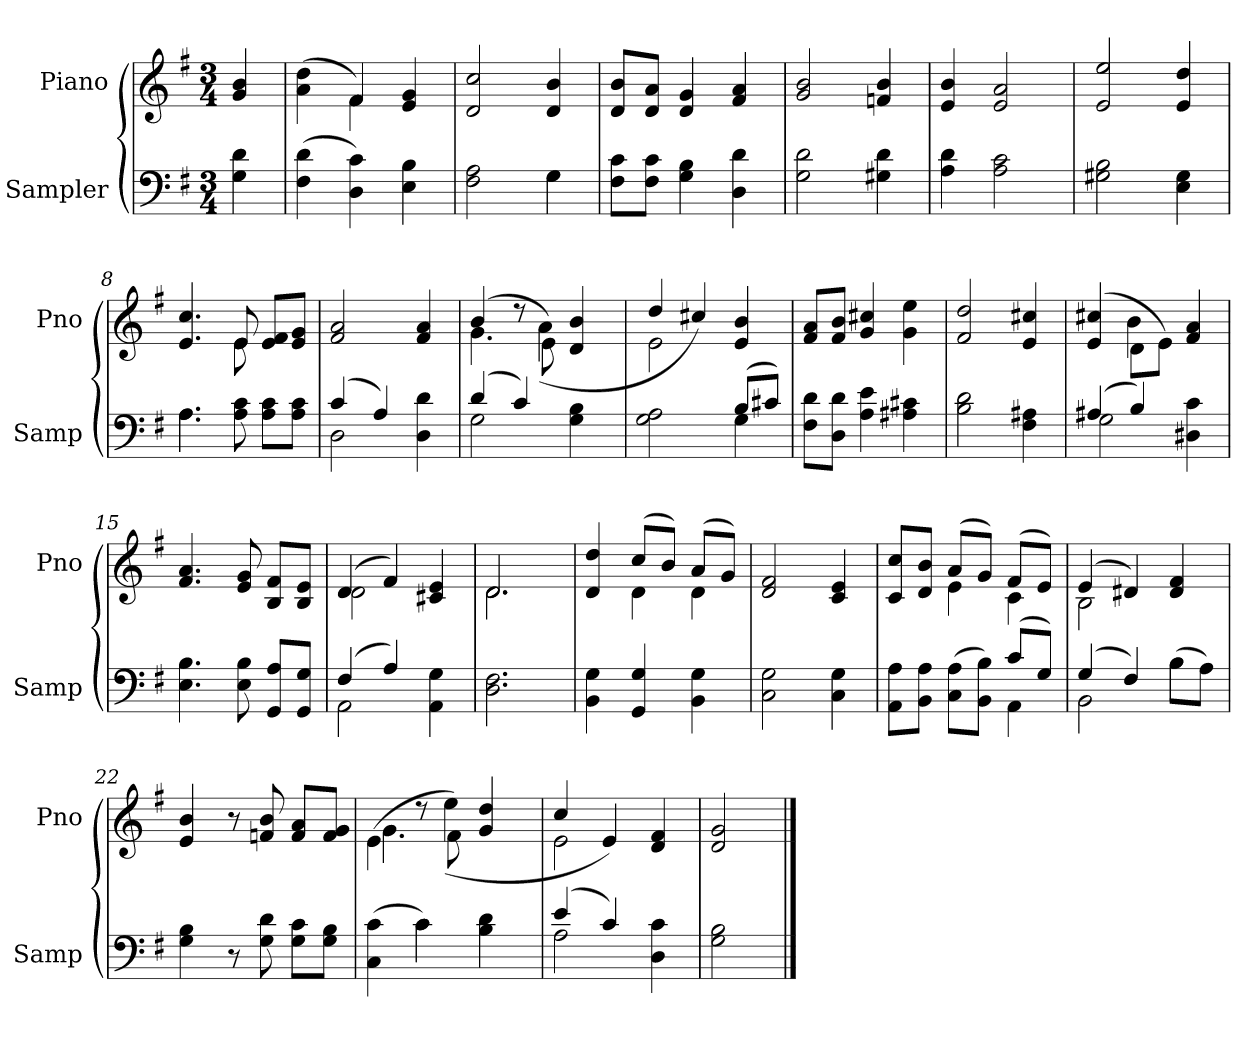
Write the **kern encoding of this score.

**kern	**kern
*part2	*part1
*staff2	*staff1
*I"Sampler	*I"Piano
*I'Samp	*I'Pno
*clefF4	*clefG2
*k[f#]	*k[f#]
*G:	*G:
*M3/4	*M3/4
=1	=1
4G 4d	4g 4b
=2	=2
*	*^
(4F# 4d	(4a 4dd	4ryy
4D 4c)	4f#/)	4f#
4E 4B	4e 4g	4ryy
*	*v	*v
=3	=3
*^	*
2F# 2A	2ryy	2d 2cc
4G\	4G	4d 4b
*v	*v	*
=4	=4
8F#\ 8c\L	8d/ 8b/L
8F#\ 8c\J	8d/ 8a/J
4G 4B	4d 4g
4D 4d	4f# 4a
=5	=5
2G 2d	2g 2b
4G#X 4d	4fn 4b
=6	=6
4A 4d	4e 4b
2A 2c	2e 2a
=7	=7
2G#X 2B	2e 2ee
4E 4G#	4e 4dd
=8	=8
*^	*^
4.A\	4.A	4.e 4.cc	4.ryy
8A 8c	4.ryy	8e/	8e
8A\ 8c\L	.	8e/ 8f#/L	4ryy
8A\ 8c\J	.	8e/ 8g/J	.
*	*	*v	*v
=9	=9	=9
(4c/	2D	2f# 2a
4A/)	.	.
4D 4d	4ryy	4f# 4a
=10	=10	=10
*	*	*^
(4d/	2G	(4b/	4.g
4c/)	.	8r	.
.	.	8e\)	(4a
4G 4B	4ryy	4d 4b	.
.	.	.	8ryy
=11	=11	=11	=11
2G 2A	2ryy	4dd/	2e
.	.	4cc#X/)	.
(8B/L	4G	4e 4b	4ryy
8c#X/J)	.	.	.
*v	*v	*	*
*	*v	*v
=12	=12
8F#\ 8d\L	8f#/ 8a/L
8D\ 8d\J	8f#/ 8b/J
4A 4e	4g 4cc#X
4A#X 4c#X	4g 4ee
=13	=13
2B 2d	2f# 2dd
4F# 4A#X	4e 4cc#X
=14	=14
*^	*^
(4A#X/	2G	(4e 4cc#X	4ryy
4B/)	.	8d\L	4b
.	.	8e\J)	.
4D#X 4c	4ryy	4f# 4a	4ryy
*v	*v	*	*
*	*v	*v
=15	=15
4.E 4.B	4.f# 4.a
8E 8B	8e 8g
8GG/ 8A/L	8B/ 8f#/L
8GG/ 8G/J	8B/ 8e/J
=16	=16
*^	*^
(4F#/	2AA	(4d/	2d
4A/)	.	4f#/)	.
4AA 4G	4ryy	4c#X 4e	4ryy
*v	*v	*	*
=17	=17	=17
2.D 2.F#	2.d/	2.d
=18	=18	=18
4BB 4G	4d 4dd	4ryy
4GG 4G	(8cc/L	4d
.	8b/J)	.
4BB 4G	(8a/L	4d
.	8g/J)	.
*	*v	*v
=19	=19
2C 2G	2d 2f#
4C 4G	4c 4e
=20	=20
*^	*^
8AA\ 8A\L	2ryy	8c/ 8cc/L	4ryy
8BB\ 8A\J	.	8d/ 8b/J	.
(8C\ 8A\L	.	(8a/L	4e
8BB\ 8B\J)	.	8g/J)	.
(8c/L	4AA	(8f#/L	4c
8G/J)	.	8e/J)	.
=21	=21	=21	=21
(4G/	2BB	(4e/	2B
4F#/)	.	4d#X/)	.
(8B\L	4B	4d# 4f#	4ryy
8A\J)	.	.	.
*v	*v	*	*
*	*v	*v
=22	=22
4G 4B	4e 4b
8r	8r
8G 8d	8fn 8b
8G\ 8c\L	8f/ 8a/L
8G\ 8B\J	8f/ 8g/J
=23	=23
*^	*^
(4C 4c	4ryy	(4e\	4.g
4c\)	4c	8r	.
.	.	8f#\)	(4ee
4B 4d	4ryy	4g 4dd	.
.	.	.	8ryy
=24	=24	=24	=24
(4e/	2A	4cc/	2e
4c/)	.	4e/)	.
4D 4c	4ryy	4d 4f#	4ryy
*v	*v	*	*
*	*v	*v
=25	=25
2G 2B	2d 2g
==	==
*-	*-
